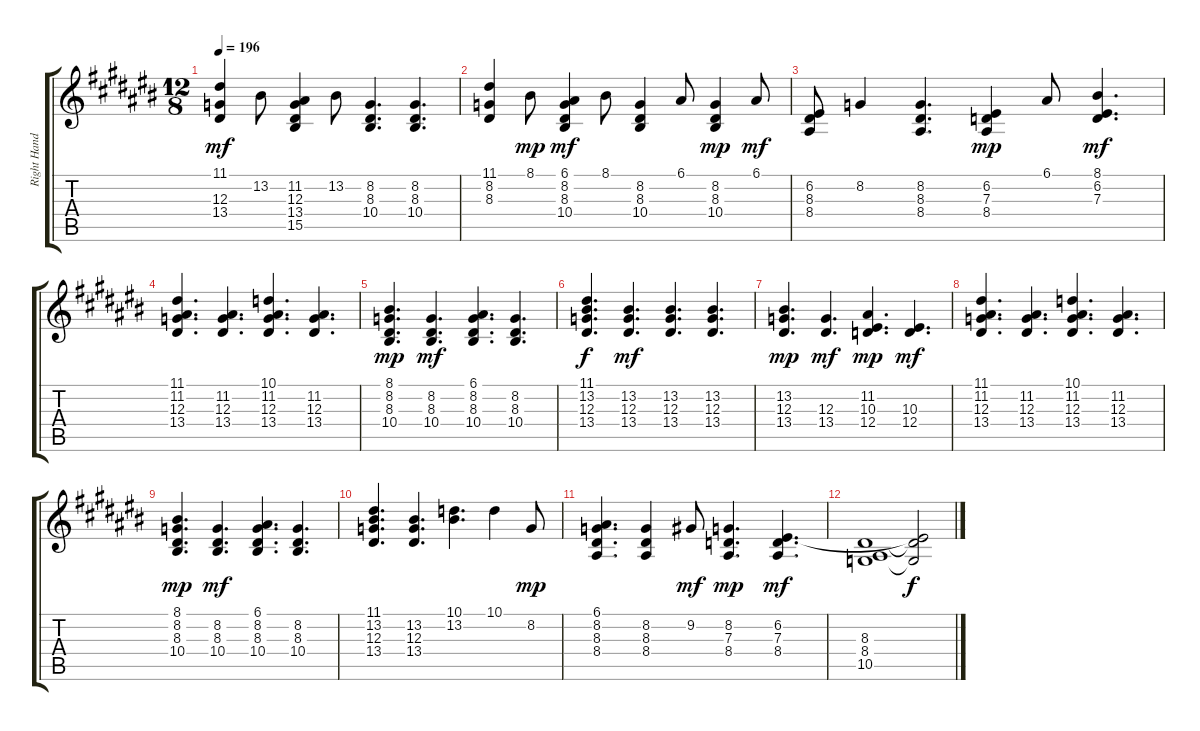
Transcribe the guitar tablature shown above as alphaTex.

\track ("Right Hand" "Right Hand") {instrument acousticgrandpiano}
\staff {score tabs}
\tuning (E4 B3 G3 D3 A2 E2) {hide}
\ts (12 8)
\tempo 196
\clef g2
\ks c#
(11.1 12.3 13.4).4{dy mf} 13.2.8 (11.2 12.3 13.4 15.5).4 13.2.8 (8.2 8.3 10.4).4{d} (8.2 8.3 10.4).4{d} |
(11.1 8.2 8.3).4 8.1.8{dy mp} (6.1 8.2 8.3 10.4).4{dy mf} 8.1.8 (8.2 8.3 10.4).4 6.1.8 (8.2 8.3 10.4).4{dy mp} 6.1.8{dy mf} |
(6.2 8.3 8.4).8 8.2.4 (8.2 8.3 8.4).4{d} (6.2 7.3 8.4).4{dy mp} 6.1.8 (8.1 6.2 7.3).4{d dy mf} |
(11.1 11.2 12.3 13.4).4{d} (11.2 12.3 13.4).4{d} (10.1 11.2 12.3 13.4).4{d} (11.2 12.3 13.4).4{d} |
(8.1 8.2 8.3 10.4).4{d dy mp} (8.2 8.3 10.4).4{d dy mf} (6.1 8.2 8.3 10.4).4{d} (8.2 8.3 10.4).4{d} |
(11.1 13.2 12.3 13.4).4{d dy f} (13.2 12.3 13.4).4{d dy mf} (13.2 12.3 13.4).4{d} (13.2 12.3 13.4).4{d} |
(13.2 12.3 13.4).4{d dy mp} (12.3 13.4).4{d dy mf} (11.2 10.3 12.4).4{d dy mp} (10.3 12.4).4{d dy mf} |
(11.1 11.2 12.3 13.4).4{d} (11.2 12.3 13.4).4{d} (10.1 11.2 12.3 13.4).4{d} (11.2 12.3 13.4).4{d} |
(8.1 8.2 8.3 10.4).4{d dy mp} (8.2 8.3 10.4).4{d dy mf} (6.1 8.2 8.3 10.4).4{d} (8.2 8.3 10.4).4{d} |
(11.1 13.2 12.3 13.4).4{d} (13.2 12.3 13.4).4{d} (10.1 13.2).4{d} 10.1.4 8.2.8{dy mp} |
(6.1 8.2 8.3 8.4).4{d} (8.2 8.3 8.4).4 9.2.8{dy mf} (8.2 7.3 8.4).4{d dy mp} (6.2 7.3 8.4).4{d dy mf} |
(8.3 8.4 10.5).1 (6.2{t} 8.3{t} 10.5{t}).2{dy f}
